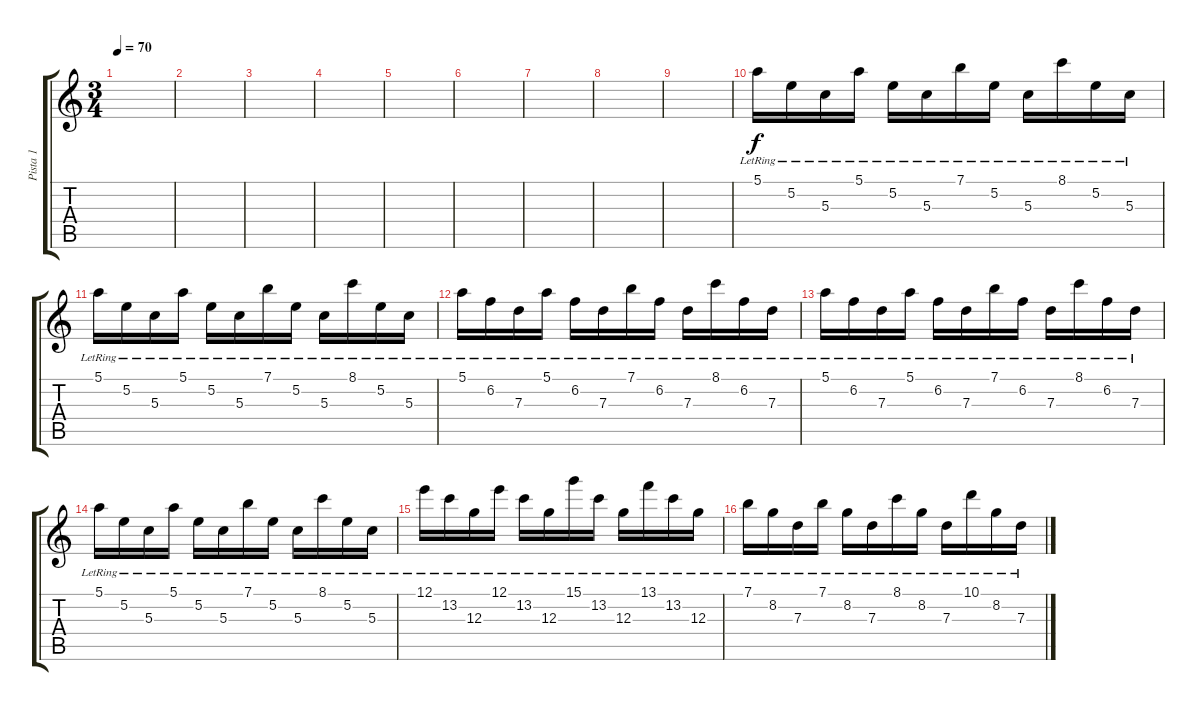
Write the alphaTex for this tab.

\track ("Pista 1" "Pista 1") {instrument acousticguitarnylon}
\staff {score tabs}
\tuning (E4 B3 G3 D3 A2 E2) {hide}
\ts (3 4)
\tempo 70
\clef g2
\ks c
|
|
|
|
|
|
|
|
|
5.1{lr}.16 5.2{lr}.16 5.3{lr}.16 5.1{lr}.16 5.2{lr}.16 5.3{lr}.16 7.1{lr}.16 5.2{lr}.16 5.3{lr}.16 8.1{lr}.16 5.2{lr}.16 5.3{lr}.16 |
5.1{lr}.16 5.2{lr}.16 5.3{lr}.16 5.1{lr}.16 5.2{lr}.16 5.3{lr}.16 7.1{lr}.16 5.2{lr}.16 5.3{lr}.16 8.1{lr}.16 5.2{lr}.16 5.3{lr}.16 |
5.1{lr}.16 6.2{lr}.16 7.3{lr}.16 5.1{lr}.16 6.2{lr}.16 7.3{lr}.16 7.1{lr}.16 6.2{lr}.16 7.3{lr}.16 8.1{lr}.16 6.2{lr}.16 7.3{lr}.16 |
5.1{lr}.16 6.2{lr}.16 7.3{lr}.16 5.1{lr}.16 6.2{lr}.16 7.3{lr}.16 7.1{lr}.16 6.2{lr}.16 7.3{lr}.16 8.1{lr}.16 6.2{lr}.16 7.3{lr}.16 |
5.1{lr}.16 5.2{lr}.16 5.3{lr}.16 5.1{lr}.16 5.2{lr}.16 5.3{lr}.16 7.1{lr}.16 5.2{lr}.16 5.3{lr}.16 8.1{lr}.16 5.2{lr}.16 5.3{lr}.16 |
12.1{lr}.16 13.2{lr}.16 12.3{lr}.16 12.1{lr}.16 13.2{lr}.16 12.3{lr}.16 15.1{lr}.16 13.2{lr}.16 12.3{lr}.16 13.1{lr}.16 13.2{lr}.16 12.3{lr}.16 |
7.1{lr}.16 8.2{lr}.16 7.3{lr}.16 7.1{lr}.16 8.2{lr}.16 7.3{lr}.16 8.1{lr}.16 8.2{lr}.16 7.3{lr}.16 10.1{lr}.16 8.2{lr}.16 7.3{lr}.16
